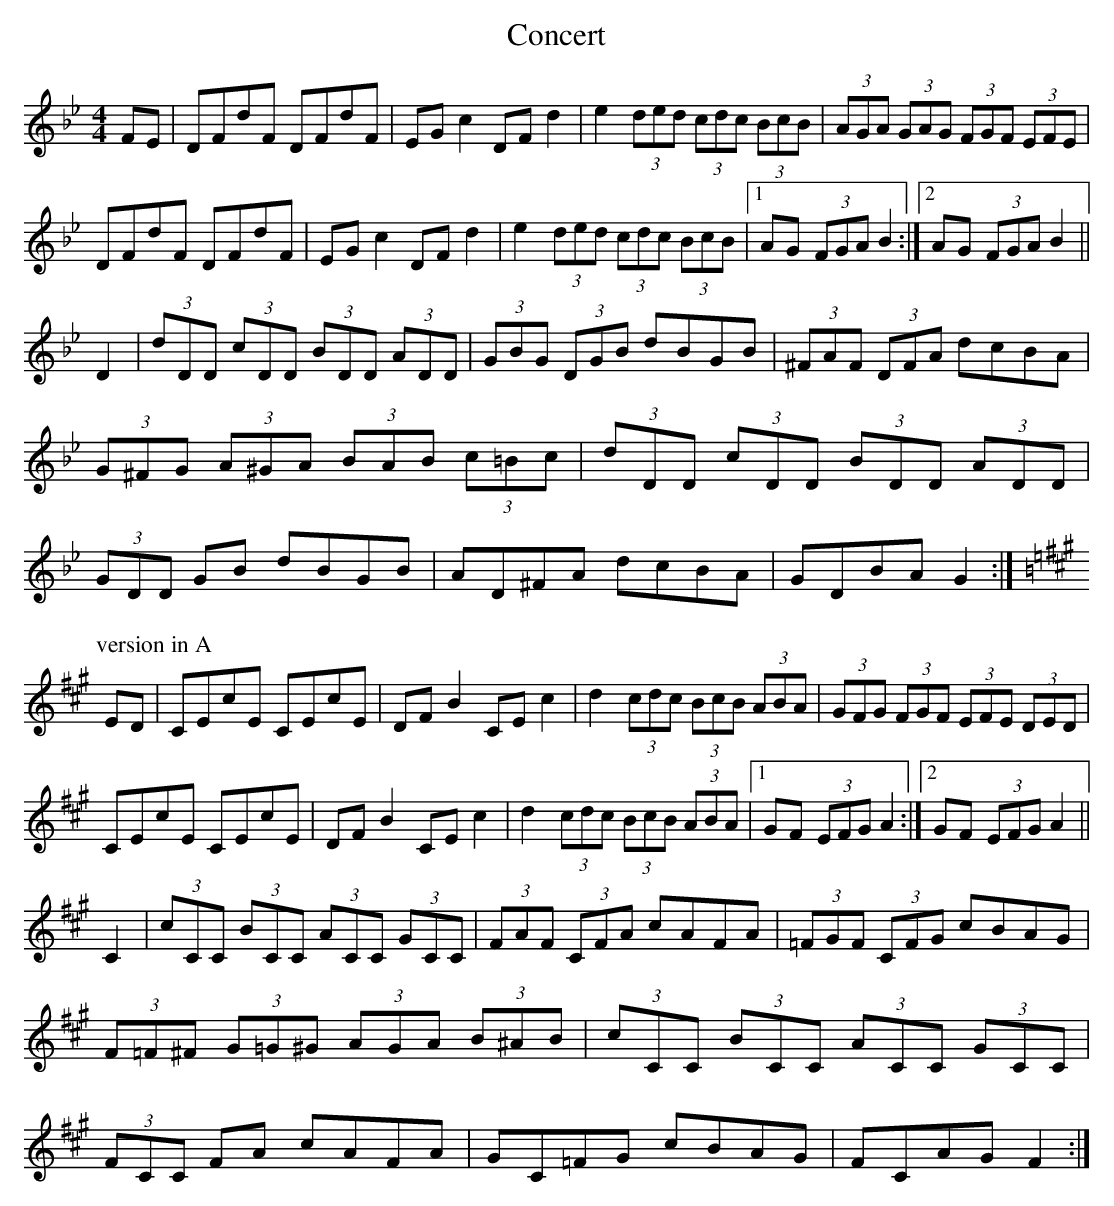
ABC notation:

X:1
T: Concert
M: 4/4
L: 1/8
K: Bb
FE|DFdF DFdF|EG c2 DF d2|e2 (3ded (3cdc (3BcB|\
(3AGA (3GAG (3FGF (3EFE|
DFdF DFdF|EG c2 DF d2|e2 (3ded (3cdc (3BcB|1\
AG (3FGA B2 :|2 AG (3FGA B2 ||
D2 | (3dDD (3cDD (3BDD (3ADD| (3GBG (3DGB dBGB|\
(3^FAF (3DFA dcBA|
(3G^FG (3A^GA (3BAB (3c=Bc|(3dDD (3cDD (3BDD (3ADD|
(3GDD GB dBGB|AD^FA dcBA | GDBA G2 :|
P: version in A
K:A
ED|CEcE CEcE|DF B2 CE c2|d2 (3cdc (3BcB (3ABA|\
(3GFG (3FGF (3EFE (3DED|
CEcE CEcE|DF B2 CE c2|d2 (3cdc (3BcB (3ABA|1\
GF (3EFG A2 :|2 GF (3EFG A2 ||
C2 | (3cCC (3BCC (3ACC (3GCC| (3FAF (3CFA cAFA|\
(3=FGF (3CFG cBAG|
(3F=F^F (3G=G^G (3AGA (3B^AB| (3cCC (3BCC (3ACC (3GCC|
(3FCC FA cAFA|GC=FG cBAG | FCAG F2 :|
